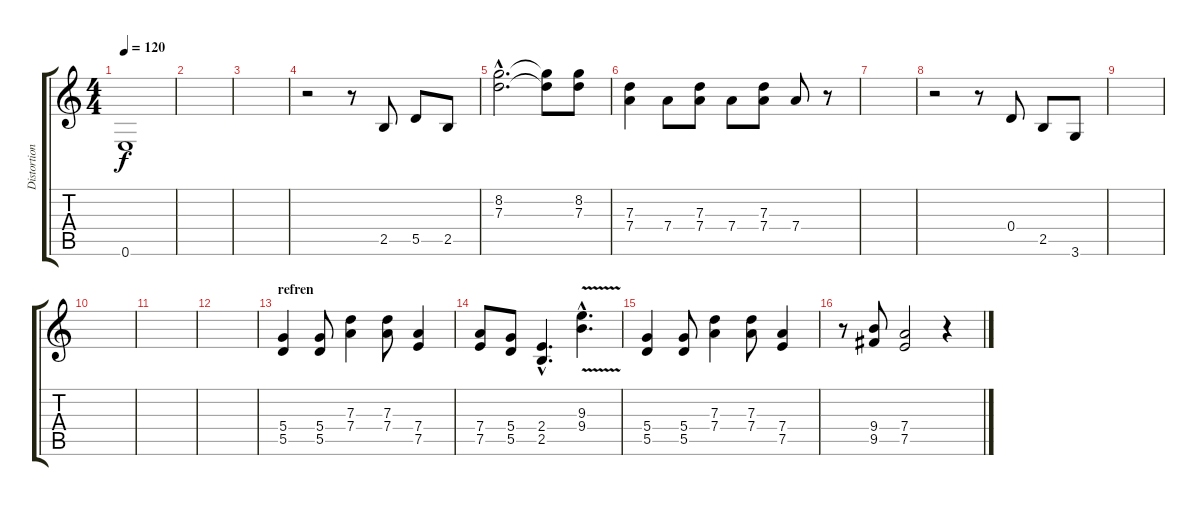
\track ("Distortion" "Distortion") {instrument distortionguitar}
\staff {score tabs}
\tuning (E4 B3 G3 D3 A2 E2) {hide}
\ts (4 4)
\tempo 120
\clef g2
\ks c
0.6.1{dy f} |
|
|
r.2 r.8 2.5.8 5.5.8 2.5.8 |
(8.2{hac} 7.3{hac}).2{d} (8.2{t} 7.3{t}).8 (8.2 7.3).8 |
(7.3 7.4).4 7.4.8 (7.3 7.4).8 7.4.8 (7.3 7.4).8 7.4.8 r.8 |
|
r.2 r.8 0.4.8 2.5.8 3.6.8 |
|
|
|
|
\section ("" "refren")
(5.4 5.5).4 (5.4 5.5).8 (7.3 7.4).4 (7.3 7.4).8 (7.4 7.5).4 |
(7.4 7.5).8 (5.4 5.5).8 (2.4{hac} 2.5{hac}).4{d} (9.3{v hac} 9.4{v hac}).4{d} |
(5.4 5.5).4 (5.4 5.5).8 (7.3 7.4).4 (7.3 7.4).8 (7.4 7.5).4 |
r.8 (9.4 9.5).8 (7.4 7.5).2 r.4
